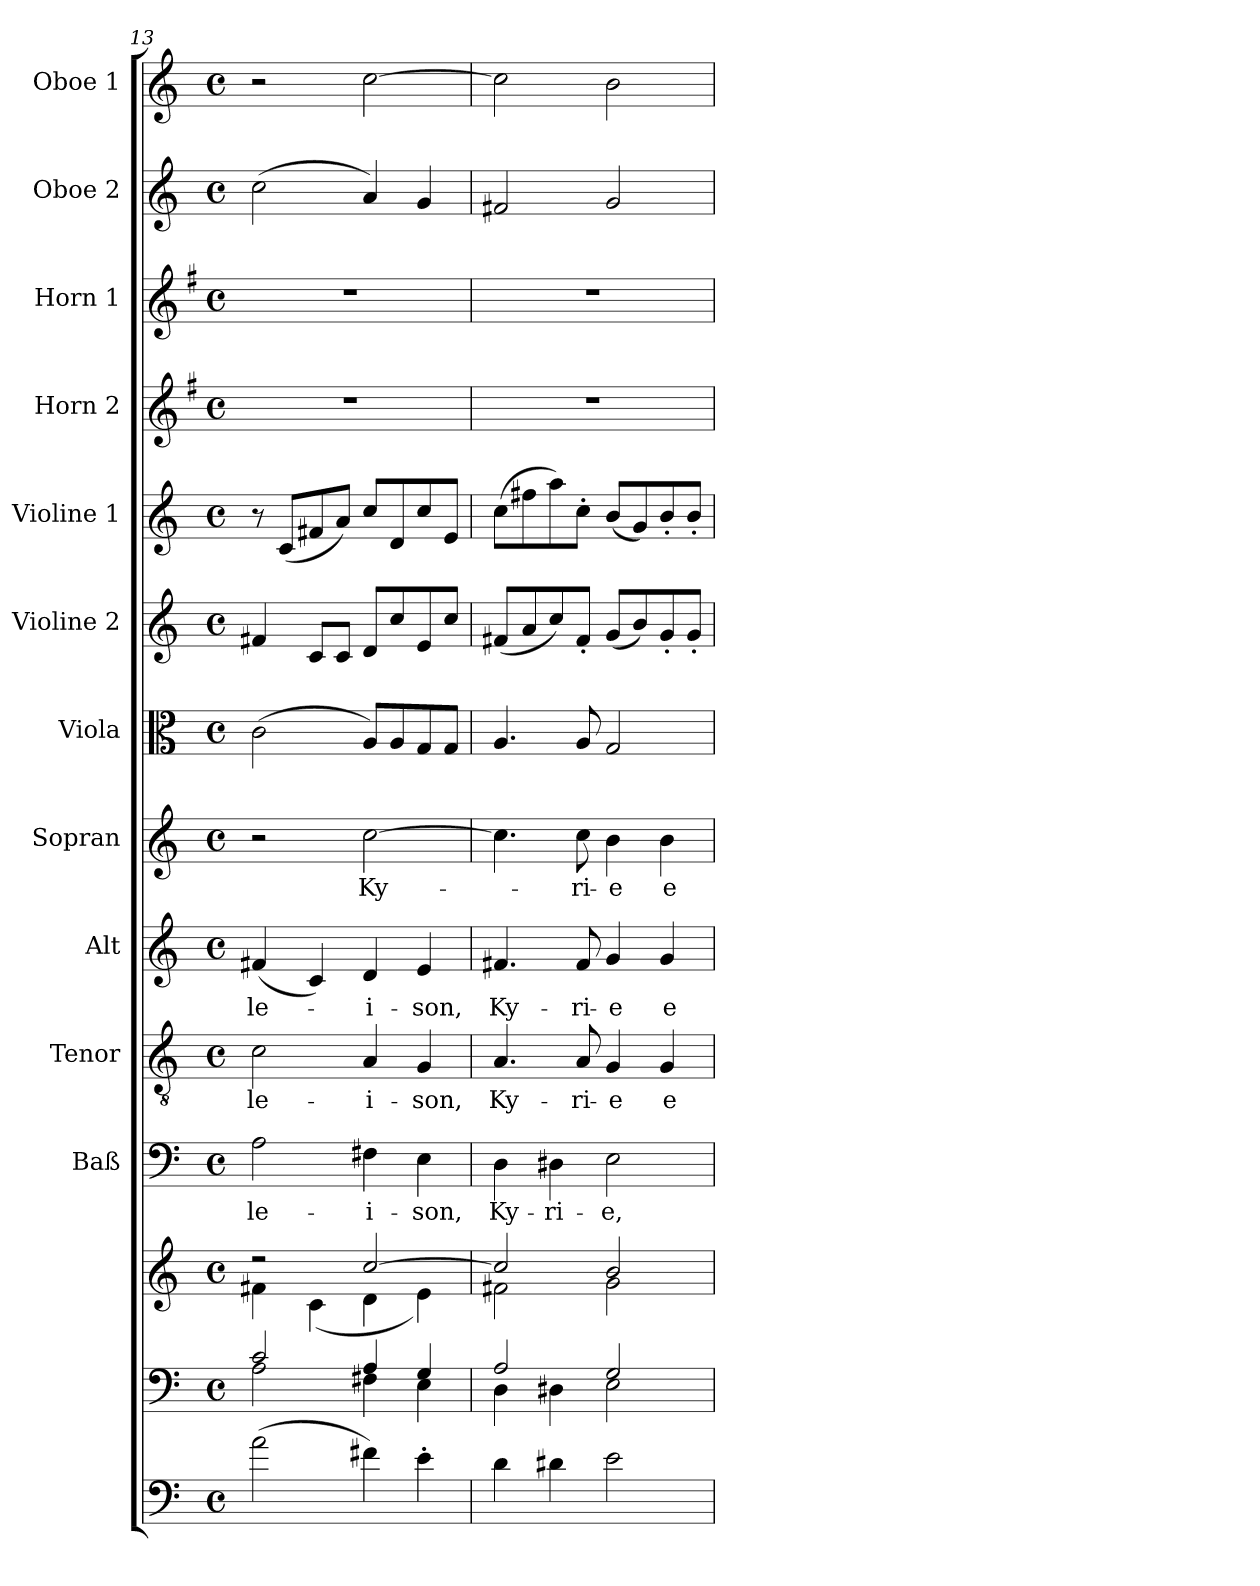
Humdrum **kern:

**kern	**kern	**kern	**kern	**text	**kern	**text	**kern	**text	**kern	**text	**kern	**kern	**kern	**kern	**kern	**kern	**kern
*part13	*part12	*part12	*part11	*part11	*part10	*part10	*part9	*part9	*part8	*part8	*part7	*part6	*part5	*part4	*part3	*part2	*part1
*staff14	*staff13	*staff12	*staff11	*staff11	*staff10	*staff10	*staff9	*staff9	*staff8	*staff8	*staff7	*staff6	*staff5	*staff4	*staff3	*staff2	*staff1
*	*	*	*I"Baß	*	*I"Tenor	*	*I"Alt	*	*I"Sopran	*	*I"Viola	*I"Violine 2	*I"Violine 1	*I"Horn 2	*I"Horn 1	*I"Oboe 2	*I"Oboe 1
*	*	*	*I'Baß	*	*I'Ten	*	*I'Alt	*	*I'Sop	*	*I'Vla.	*I'Vln. 2	*I'Vln. 1	*I'Hrn. 2	*I'Hrn. 1	*I'Ob. 2	*I'Ob. 1
*clefF4	*clefF4	*clefG2	*clefF4	*	*clefGv2	*	*clefG2	*	*clefG2	*	*clefC3	*clefG2	*clefG2	*clefG2	*clefG2	*clefG2	*clefG2
*ITrd7c12	*	*	*	*	*	*	*	*	*	*	*	*	*	*ITrd4c7	*ITrd4c7	*	*
*k[]	*k[]	*k[]	*k[]	*	*k[]	*	*k[]	*	*k[]	*	*k[]	*k[]	*k[]	*k[]	*k[]	*k[]	*k[]
*C:	*C:	*C:	*C:	*	*C:	*	*C:	*	*C:	*	*C:	*C:	*C:	*C:	*C:	*C:	*C:
*M4/4	*M4/4	*M4/4	*M4/4	*	*M4/4	*	*M4/4	*	*M4/4	*	*M4/4	*M4/4	*M4/4	*M4/4	*M4/4	*M4/4	*M4/4
*met(c)	*met(c)	*met(c)	*met(c)	*	*met(c)	*	*met(c)	*	*met(c)	*	*met(c)	*met(c)	*met(c)	*met(c)	*met(c)	*met(c)	*met(c)
=13	=13	=13	=13	=13	=13	=13	=13	=13	=13	=13	=13	=13	=13	=13	=13	=13	=13
*	*^	*^	*	*	*	*	*	*	*	*	*	*	*	*	*	*	*
!	!	!	!	!	!	!LO:LY:b	!	!LO:LY:b	!	!LO:LY:b	!	!	!	!	!	!	!	!	!
(>2A\	2c/	2A\	2rdd	4f#X\	2A\	-le-	2c\	-le-	(<4f#X/	-le-	2r	.	(>2c\	4f#X/	8r	1r	1r	(>2cc\	2r
.	.	.	.	.	.	.	.	.	.	.	.	.	.	.	(<8c/L	.	.	.	.
.	.	.	.	(>4c\	.	.	.	.	4c/)	.	.	.	.	8c/L	8f#X/	.	.	.	.
.	.	.	.	.	.	.	.	.	.	.	.	.	.	8c/J	8a/J)	.	.	.	.
!	!	!	!	!	!	!LO:LY:b	!	!LO:LY:b	!	!LO:LY:b	!	!LO:LY:b	!	!	!	!	!	!	!
4F#X\)	4A/	4F#X\	[>2cc/	4d\	4F#X\	-i-	4A/	-i-	4d/	-i-	[2cc\	Ky-	8A/L)	8d/L	8cc/L	.	.	4a/)	[2cc\
.	.	.	.	.	.	.	.	.	.	.	.	.	8A/	8cc/	8d/	.	.	.	.
!	!	!	!	!	!	!LO:LY:b	!	!LO:LY:b	!	!LO:LY:b	!	!	!	!	!	!	!	!	!
4E'>\	4G/	4E\	.	4e\)	4E\	-son,	4G/	-son,	4e/	-son,	.	.	8G/	8e/	8cc/	.	.	4g/	.
.	.	.	.	.	.	.	.	.	.	.	.	.	8G/J	8cc/J	8e/J	.	.	.	.
!!LO:PB:g=z
=14	=14	=14	=14	=14	=14	=14	=14	=14	=14	=14	=14	=14	=14	=14	=14	=14	=14	=14	=14
!	!	!	!	!	!	!LO:LY:b	!	!LO:LY:b	!	!LO:LY:b	!	!	!	!	!	!	!	!	!
4D\	2A/	4D\	2cc/]	2f#X\	4D\	Ky-	4.A/	Ky-	4.f#X/	Ky-	4.cc\]	.	4.A/	(<8f#X/L	(>8cc\L	1r	1r	2f#X/	2cc\]
.	.	.	.	.	.	.	.	.	.	.	.	.	.	8a/	8ff#X\	.	.	.	.
!	!	!	!	!	!	!LO:LY:b	!	!	!	!	!	!	!	!	!	!	!	!	!
4D#X\	.	4D#X\	.	.	4D#X\	-ri-	.	.	.	.	.	.	.	8cc/)	8aa\)	.	.	.	.
!	!	!	!	!	!	!	!	!LO:LY:b	!	!LO:LY:b	!	!LO:LY:b	!	!	!	!	!	!	!
.	.	.	.	.	.	.	8A/	-ri-	8f#/	-ri-	8cc\	-ri-	8A/	8f#'</J	8cc'>\J	.	.	.	.
!	!	!	!	!	!	!LO:LY:b	!	!LO:LY:b	!	!LO:LY:b	!	!LO:LY:b	!	!	!	!	!	!	!
2E\	2G/	2E\	2b/	2g\	2E\	-e,	4G/	-e	4g/	-e	4b\	-e	2G/	(<8g/L	(<8b/L	.	.	2g/	2b\
.	.	.	.	.	.	.	.	.	.	.	.	.	.	8b/)	8g/)	.	.	.	.
!	!	!	!	!	!	!	!	!LO:LY:b	!	!LO:LY:b	!	!LO:LY:b	!	!	!	!	!	!	!
.	.	.	.	.	.	.	4G/	e-	4g/	e-	4b\	e-	.	8g'</	8b'</	.	.	.	.
.	.	.	.	.	.	.	.	.	.	.	.	.	.	8g'</J	8b'</J	.	.	.	.
*	*v	*v	*	*	*	*	*	*	*	*	*	*	*	*	*	*	*	*	*
*	*	*v	*v	*	*	*	*	*	*	*	*	*	*	*	*	*	*	*
=	=	=	=	=	=	=	=	=	=	=	=	=	=	=	=	=	=
*-	*-	*-	*-	*-	*-	*-	*-	*-	*-	*-	*-	*-	*-	*-	*-	*-	*-
